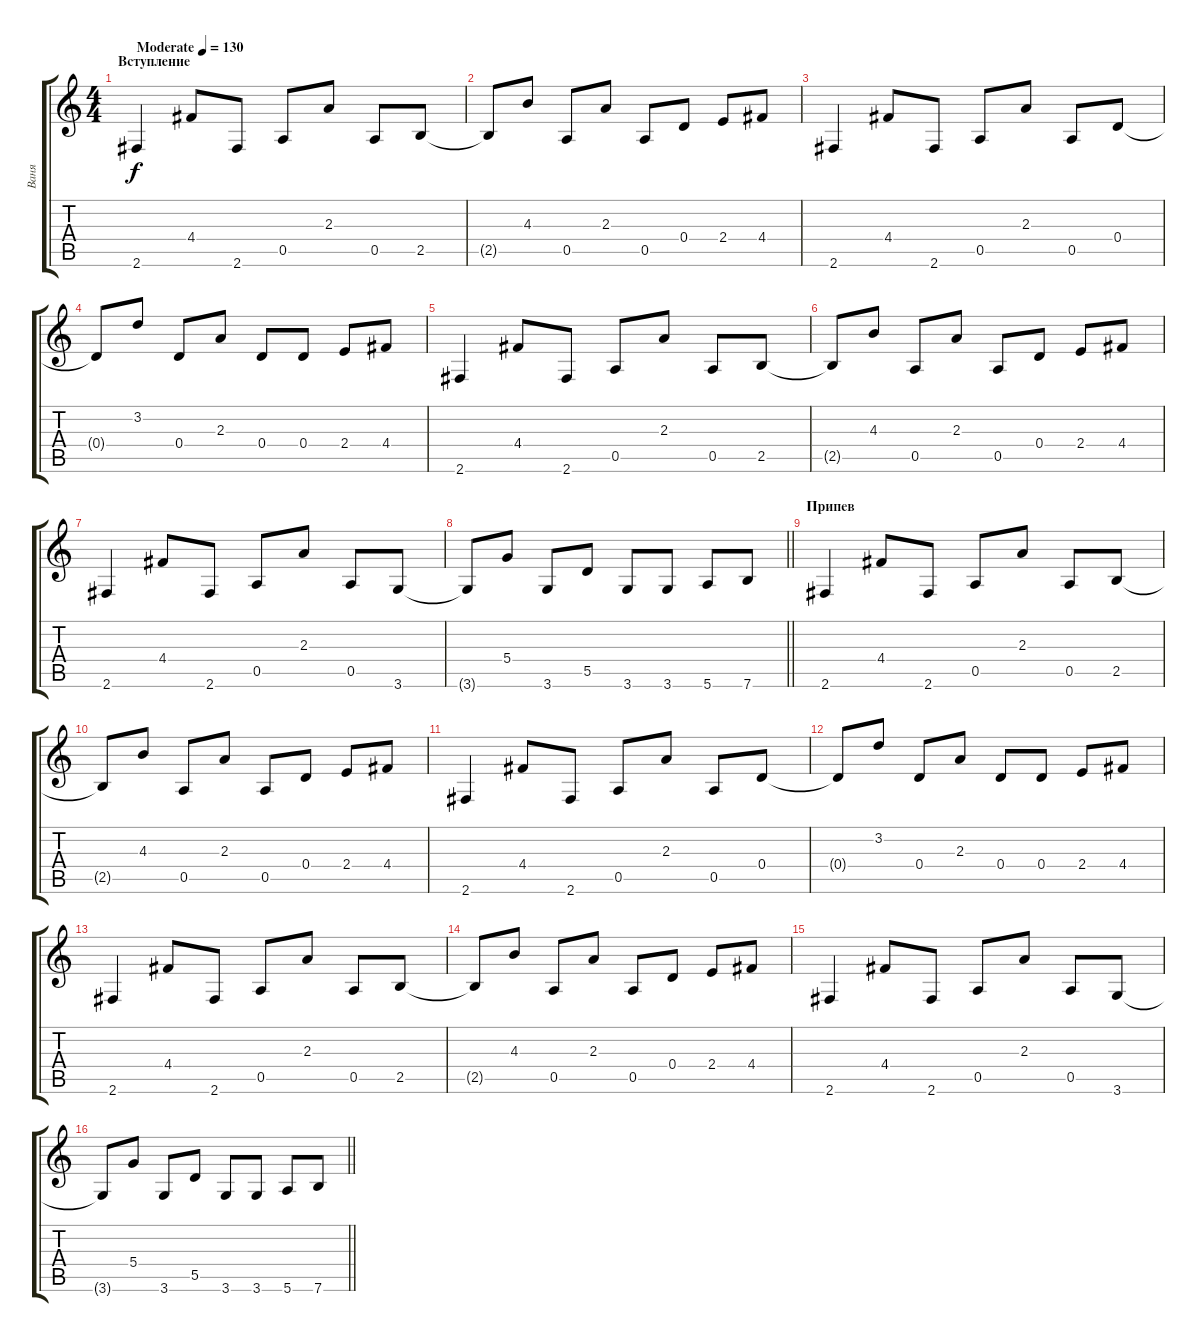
\track ("Ваня" "Ваня") {instrument acousticguitarsteel}
\staff {score tabs}
\tuning (E4 B3 G3 D3 A2 E2) {hide}
\ts (4 4)
\section ("" "Вступление")
\tempo (130 "Moderate")
\clef g2
\ks c
2.6.4{dy f instrument electricguitarmuted} 4.4.8 2.6.8 0.5.8 2.3.8 0.5.8 2.5.8 |
2.5{t}.8 4.3.8 0.5.8 2.3.8 0.5.8 0.4.8 2.4.8 4.4.8 |
2.6.4 4.4.8 2.6.8 0.5.8 2.3.8 0.5.8 0.4.8 |
0.4{t}.8 3.2.8 0.4.8 2.3.8 0.4.8 0.4.8 2.4.8 4.4.8 |
2.6.4 4.4.8 2.6.8 0.5.8 2.3.8 0.5.8 2.5.8 |
2.5{t}.8 4.3.8 0.5.8 2.3.8 0.5.8 0.4.8 2.4.8 4.4.8 |
2.6.4 4.4.8 2.6.8 0.5.8 2.3.8 0.5.8 3.6.8 |
\barLineRight lightlight
3.6{t}.8 5.4.8 3.6.8 5.5.8 3.6.8 3.6.8 5.6.8 7.6.8 |
\section ("" "Припев")
2.6.4{instrument electricguitarmuted} 4.4.8 2.6.8 0.5.8 2.3.8 0.5.8 2.5.8 |
2.5{t}.8 4.3.8 0.5.8 2.3.8 0.5.8 0.4.8 2.4.8 4.4.8 |
2.6.4 4.4.8 2.6.8 0.5.8 2.3.8 0.5.8 0.4.8 |
0.4{t}.8 3.2.8 0.4.8 2.3.8 0.4.8 0.4.8 2.4.8 4.4.8 |
2.6.4 4.4.8 2.6.8 0.5.8 2.3.8 0.5.8 2.5.8 |
2.5{t}.8 4.3.8 0.5.8 2.3.8 0.5.8 0.4.8 2.4.8 4.4.8 |
2.6.4 4.4.8 2.6.8 0.5.8 2.3.8 0.5.8 3.6.8 |
\barLineRight lightlight
3.6{t}.8 5.4.8 3.6.8 5.5.8 3.6.8 3.6.8 5.6.8 7.6.8
